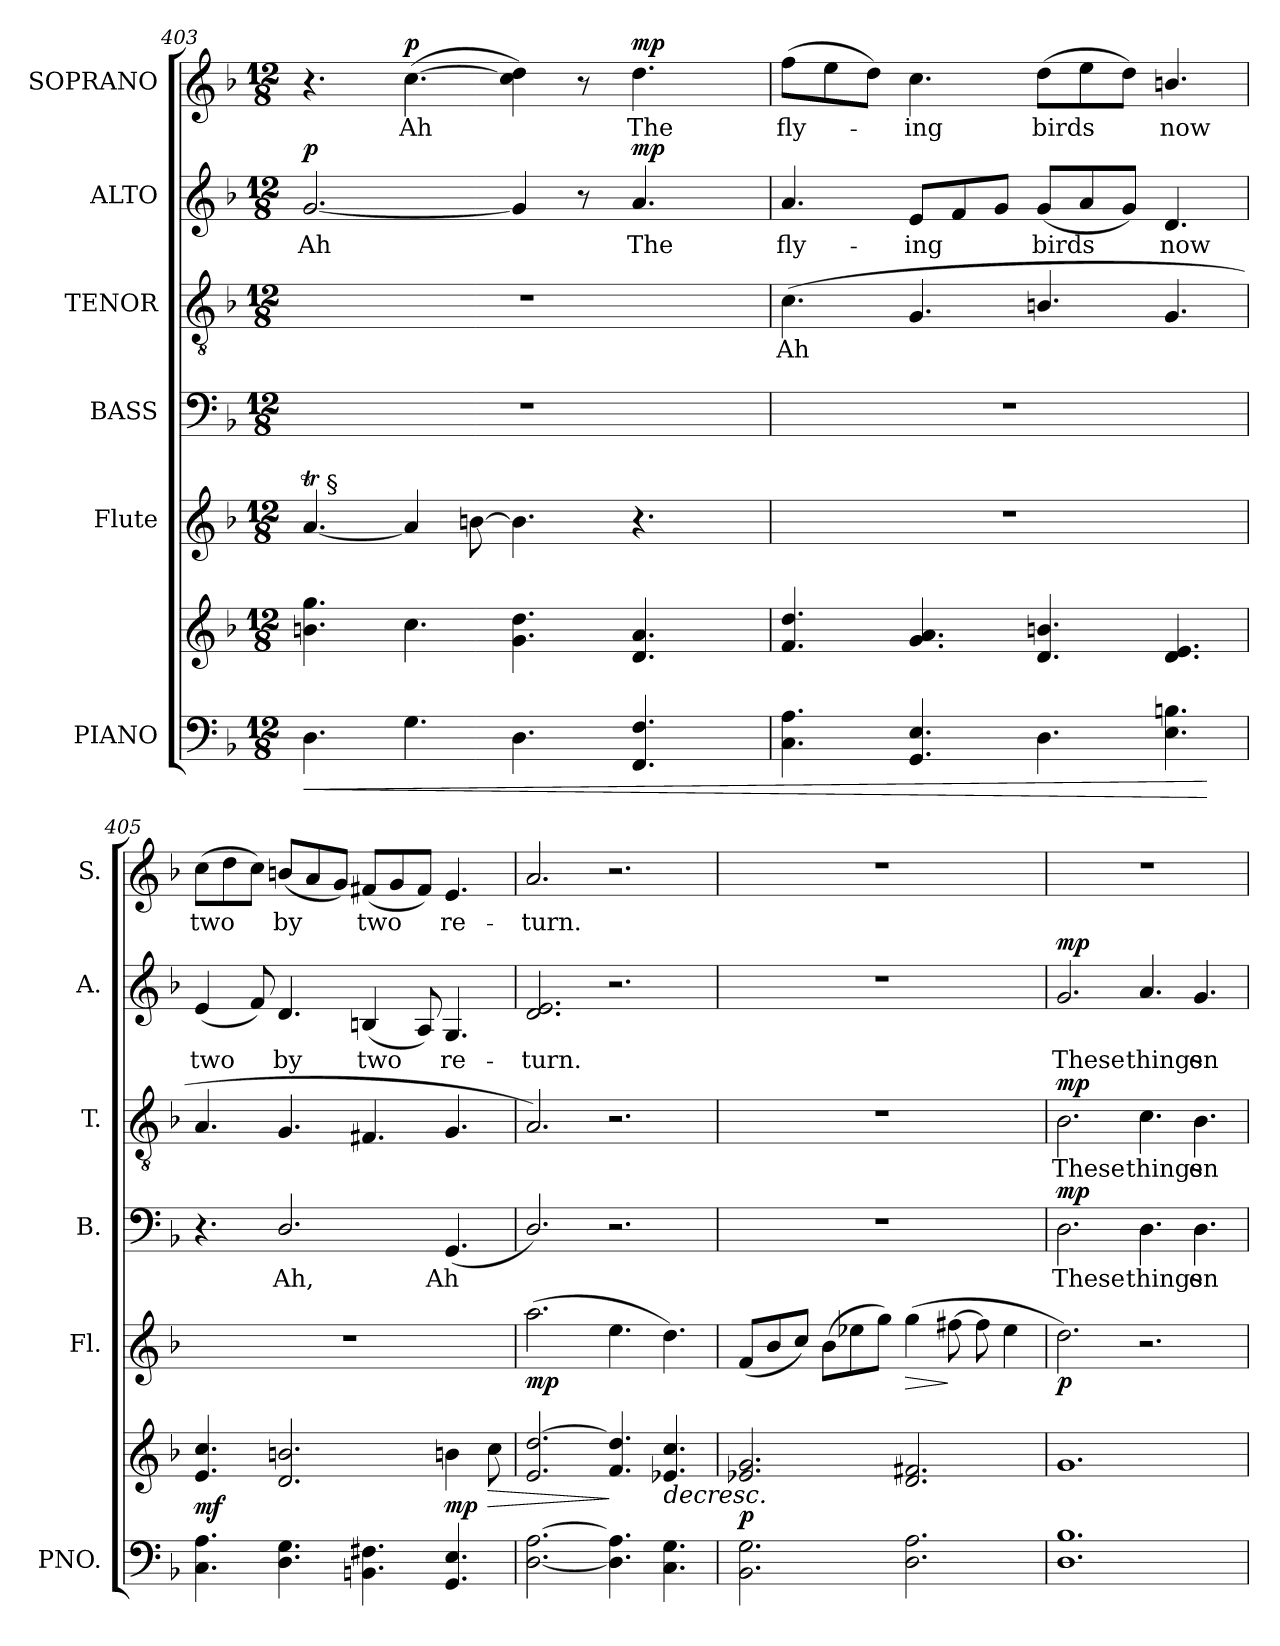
**kern	**kern	**dynam	**kern	**dynam	**kern	**text	**dynam	**kern	**text	**dynam	**kern	**text	**dynam	**kern	**text	**dynam
*part6	*part6	*part6	*part5	*part5	*part4	*part4	*part4	*part3	*part3	*part3	*part2	*part2	*part2	*part1	*part1	*part1
*staff7	*staff6	*staff6/7	*staff5	*staff5	*staff4	*staff4	*staff4	*staff3	*staff3	*staff3	*staff2	*staff2	*staff2	*staff1	*staff1	*staff1
*I"PIANO	*	*	*I"Flute	*	*I"BASS	*	*	*I"TENOR	*	*	*I"ALTO	*	*	*I"SOPRANO	*	*
*I'PNO.	*	*	*I'Fl.	*	*I'B.	*	*	*I'T.	*	*	*I'A.	*	*	*I'S.	*	*
*clefF4	*clefG2	*	*clefG2	*	*clefF4	*	*	*clefGv2	*	*	*clefG2	*	*	*clefG2	*	*
*	*	*	*	*	*	*	*	*ITrd7c12	*	*	*	*	*	*	*	*
*k[b-]	*k[b-]	*	*k[b-]	*	*k[b-]	*	*	*k[b-]	*	*	*k[b-]	*	*	*k[b-]	*	*
*F:	*F:	*	*F:	*	*F:	*	*	*F:	*	*	*F:	*	*	*F:	*	*
*M12/8	*M12/8	*	*M12/8	*	*M12/8	*	*	*M12/8	*	*	*M12/8	*	*	*M12/8	*	*
=403	=403	=403	=403	=403	=403	=403	=403	=403	=403	=403	=403	=403	=403	=403	=403	=403
!	!	!LO:HP:b=2	!	!	!LO:N:vis=1	!	!	!LO:N:vis=1	!	!	!	!	!	!	!	!
!	!	!	!	!	!	!	!	!	!	!	!	!LO:LY:b:color=#000000	!	!	!	!
*	*	*	*^	*	*	*	*	*	*	*	*	*	*	*	*	*
4.Di\	4.bni\ 4.ggi	<	[<4.ati/	32ryy	.	1.r	.	.	1.r	.	.	[<2.gi/	Ah	p	4.r	.	.
.	.	.	.	256ryy	.	.	.	.	.	.	.	.	.	.	.	.	.
!	!	!	!	!LO:TX:a:t=§	!	!	!	!	!	!	!	!	!	!	!	!	!
.	.	.	.	1ryy	.	.	.	.	.	.	.	.	.	.	.	.	.
!	!	!	!	!	!	!	!	!	!	!	!	!	!	!	!	!LO:LY:b:color=#000000	!
4.Gi\	4.cci\	.	4ai/]	.	.	.	.	.	.	.	.	.	.	.	([>4.cci\	Ah	p
.	.	.	[>8bni\	.	.	.	.	.	.	.	.	.	.	.	.	.	.
4.Di\	4.gi\ 4.ddi	.	4.bi\]	.	.	.	.	.	.	.	.	4gi/]	.	.	4cci\] 4ddi)	.	.
.	.	.	.	.	.	.	.	.	.	.	.	8r	.	.	8r	.	.
.	.	.	.	4ryy	.	.	.	.	.	.	.	.	.	.	.	.	.
!	!	!	!	!	!	!	!	!	!	!	!	!	!LO:LY:b:color=#000000	!	!	!	!
!	!	!	!	!	!	!	!	!	!	!	!	!	!	!	!	!LO:LY:b:color=#000000	!
4.FFi/ 4.Fi	4.di/ 4.ai	.	4.r	.	.	.	.	.	.	.	.	4.ai/	The	mp	4.ddi\	The	mp
.	.	.	.	8ryy	.	.	.	.	.	.	.	.	.	.	.	.	.
.	.	.	.	16ryy	.	.	.	.	.	.	.	.	.	.	.	.	.
.	.	.	.	64..ryy	.	.	.	.	.	.	.	.	.	.	.	.	.
!!LO:PB:g=z
=404	=404	=404	=404	=404	=404	=404	=404	=404	=404	=404	=404	=404	=404	=404	=404	=404	=404
!	!	!	!LO:N:vis=1	!	!	!LO:N:vis=1	!	!	!	!	!	!	!	!	!	!	!
*	*	*	*v	*v	*	*	*	*	*	*	*	*	*	*	*	*	*
*	*	*	*^	*	*	*	*	*	*	*	*	*	*	*	*	*
!	!	!	!	!	!	!	!	!	!	!LO:LY:b:color=#000000	!	!	!	!	!	!	!
*	*	*	*v	*v	*	*	*	*	*	*	*	*	*	*	*	*	*
*	*	*	*^	*	*	*	*	*	*	*	*	*	*	*	*	*
!	!	!	!	!	!	!	!	!	!	!	!	!	!LO:LY:b:color=#000000	!	!	!	!
*	*	*	*v	*v	*	*	*	*	*	*	*	*	*	*	*	*	*
*	*	*	*^	*	*	*	*	*	*	*	*	*	*	*	*	*
!	!	!	!	!	!	!	!	!	!	!	!	!	!	!	!	!LO:LY:b:color=#000000	!
*	*	*	*v	*v	*	*	*	*	*	*	*	*	*	*	*	*	*
4.Ci\ 4.Ai	4.fi/ 4.ddi	.	1.r	.	1.r	.	.	(4.Ci\	Ah	.	4.ai/	fly-	.	(8ffi\L	fly-	.
.	.	.	.	.	.	.	.	.	.	.	.	.	.	8eei\	.	.
.	.	.	.	.	.	.	.	.	.	.	.	.	.	8ddi\J)	.	.
!	!	!	!	!	!	!	!	!	!	!	!	!LO:LY:b:color=#000000	!	!	!	!
!	!	!	!	!	!	!	!	!	!	!	!	!	!	!	!LO:LY:b:color=#000000	!
4.GGi/ 4.Ei	4.gi/ 4.ai	.	.	.	.	.	.	4.GGi/	.	.	8ei/L	-ing	.	4.cci\	-ing	.
.	.	.	.	.	.	.	.	.	.	.	8fi/	.	.	.	.	.
.	.	.	.	.	.	.	.	.	.	.	8gi/J	.	.	.	.	.
!	!	!	!	!	!	!	!	!	!	!	!	!LO:LY:b:color=#000000	!	!	!	!
!	!	!	!	!	!	!	!	!	!	!	!	!	!	!	!LO:LY:b:color=#000000	!
4.Di\	4.di/ 4.bni	.	.	.	.	.	.	4.BBni/	.	.	(8gi/L	birds	.	(8ddi\L	birds	.
.	.	.	.	.	.	.	.	.	.	.	8ai/	.	.	8eei\	.	.
.	.	.	.	.	.	.	.	.	.	.	8gi/J)	.	.	8ddi\J)	.	.
!	!	!	!	!	!	!	!	!	!	!	!	!LO:LY:b:color=#000000	!	!	!	!
!	!	!	!	!	!	!	!	!	!	!	!	!	!	!	!LO:LY:b:color=#000000	!
4.Ei\ 4.Bni	4.di/ 4.ei	.	.	.	.	.	.	4.GGi/	.	.	4.di/	now	.	4.bni/	now	.
.	.	[	.	.	.	.	.	.	.	.	.	.	.	.	.	.
=405	=405	=405	=405	=405	=405	=405	=405	=405	=405	=405	=405	=405	=405	=405	=405	=405
!	!	!	!LO:N:vis=1	!	!	!	!	!	!	!	!	!	!	!	!	!
!	!	!	!	!	!	!	!	!	!	!	!	!LO:LY:b:color=#000000	!	!	!	!
!	!	!	!	!	!	!	!	!	!	!	!	!	!	!	!LO:LY:b:color=#000000	!
4.Ci\ 4.Ai	4.ei/ 4.cci	mf	1.r	.	4.r	.	.	4.AAi/	.	.	(4ei/	two	.	(8cci\L	two	.
.	.	.	.	.	.	.	.	.	.	.	.	.	.	8ddi\	.	.
.	.	.	.	.	.	.	.	.	.	.	8fi/)	.	.	8cci\J)	.	.
!	!	!	!	!	!	!LO:LY:b:color=#000000	!	!	!	!	!	!	!	!	!	!
!	!	!	!	!	!	!	!	!	!	!	!	!LO:LY:b:color=#000000	!	!	!	!
!	!	!	!	!	!	!	!	!	!	!	!	!	!	!	!LO:LY:b:color=#000000	!
4.Di\ 4.Gi	2.di/ 2.bni	]	.	.	2.Di/	Ah,	.	4.GGi/	.	.	4.di/	by	.	(8bni/L	by	.
.	.	.	.	.	.	.	.	.	.	.	.	.	.	8ai/	.	.
.	.	.	.	.	.	.	.	.	.	.	.	.	.	8gi/J)	.	.
!	!	!	!	!	!	!	!	!	!	!	!	!LO:LY:b:color=#000000	!	!	!	!
!	!	!	!	!	!	!	!	!	!	!	!	!	!	!	!LO:LY:b:color=#000000	!
4.BBni\ 4.F#Xi	.	.	.	.	.	.	.	4.FF#Xi/	.	.	(4Bni/	two	.	(8f#Xi/L	two	.
.	.	.	.	.	.	.	.	.	.	.	.	.	.	8gi/	.	.
.	.	.	.	.	.	.	.	.	.	.	8Ai/)	.	.	8f#i/J)	.	.
!	!	!	!	!	!	!LO:LY:b:color=#000000	!	!	!	!	!	!	!	!	!	!
!	!	!	!	!	!	!	!	!	!	!	!	!LO:LY:b:color=#000000	!	!	!	!
!	!	!	!	!	!	!	!	!	!	!	!	!	!	!	!LO:LY:b:color=#000000	!
4.GGi/ 4.Ei	4bni\	mp	.	.	(4.GGi/	Ah	.	4.GGi/	.	.	4.Gi/	re-	.	4.ei/	re-	.
!	!	!LO:HP:b	!	!	!	!	!	!	!	!	!	!	!	!	!	!
.	8cci\	>	.	.	.	.	.	.	.	.	.	.	.	.	.	.
=406	=406	=406	=406	=406	=406	=406	=406	=406	=406	=406	=406	=406	=406	=406	=406	=406
!	!	!	!	!	!	!	!	!	!	!	!	!LO:LY:b:color=#000000	!	!	!	!
!	!	!	!	!	!	!	!	!	!	!	!	!	!	!	!LO:LY:b:color=#000000	!
[<2.Di\ [>2.Ai	2.ei/ [>2.ddi	.	(2.aai\	mp	2.Di/)	.	.	2.AAi/)	.	.	2.di/ 2.ei	-turn.	.	2.ai/	-turn.	.
4.Di\] 4.Ai]	4.fi/ 4.ddi]	]	4.eei\	.	2.r	.	.	2.r	.	.	2.r	.	.	2.r	.	.
!	!	!LO:HP:b	!	!	!	!	!	!	!	!	!	!	!	!	!	!
4.Ci\ 4.Gi	4.e-Xi/ 4.cci	>	4.ddi\)	.	.	.	.	.	.	.	.	.	.	.	.	.
=407	=407	=407	=407	=407	=407	=407	=407	=407	=407	=407	=407	=407	=407	=407	=407	=407
!	!	!	!	!	!LO:N:vis=1	!	!	!LO:N:vis=1	!	!	!LO:N:vis=1	!	!	!LO:N:vis=1	!	!
2.BB-i\ 2.Gi	2.e-Xi/ 2.gi	p	(8fi/L	.	1.r	.	.	1.r	.	.	1.r	.	.	1.r	.	.
.	.	.	8b-i/	.	.	.	.	.	.	.	.	.	.	.	.	.
.	.	.	8cci/J)	.	.	.	.	.	.	.	.	.	.	.	.	.
.	.	.	(8b-i\L	.	.	.	.	.	.	.	.	.	.	.	.	.
.	.	.	8ee-Xi\	.	.	.	.	.	.	.	.	.	.	.	.	.
.	.	.	8ggi\J)	.	.	.	.	.	.	.	.	.	.	.	.	.
!	!	!	!	!LO:HP:b	!	!	!	!	!	!	!	!	!	!	!	!
2.Di\ 2.Ai	2.di/ 2.f#Xi	.	(4ggi\	>	.	.	.	.	.	.	.	.	.	.	.	.
.	.	.	[>8ff#Xi\	]	.	.	.	.	.	.	.	.	.	.	.	.
.	.	.	8ff#i\]	.	.	.	.	.	.	.	.	.	.	.	.	.
.	.	.	4ee-i\	.	.	.	.	.	.	.	.	.	.	.	.	.
!!LO:LB:g=z
=408	=408	=408	=408	=408	=408	=408	=408	=408	=408	=408	=408	=408	=408	=408	=408	=408
!	!	!	!	!	!	!LO:LY:b:color=#000000	!	!	!	!	!	!	!	!	!	!
!	!	!	!	!	!	!	!	!	!LO:LY:b:color=#000000	!	!	!	!	!	!	!
!	!	!	!	!	!	!	!	!	!	!	!	!LO:LY:b:color=#000000	!	!LO:N:vis=1	!	!
1.Di 1.B-i	1.gi	.	2.ddi\)	p	2.Di\	These	mp	2.BB-i\	These	mp	2.gi/	These	mp	1.r	.	.
!	!	!	!	!	!	!LO:LY:b:color=#000000	!	!	!	!	!	!	!	!	!	!
!	!	!	!	!	!	!	!	!	!LO:LY:b:color=#000000	!	!	!	!	!	!	!
!	!	!	!	!	!	!	!	!	!	!	!	!LO:LY:b:color=#000000	!	!	!	!
.	.	.	2.r	.	4.Di\	things	.	4.Ci\	things	.	4.ai/	things	.	.	.	.
!	!	!	!	!	!	!LO:LY:b:color=#000000	!	!	!	!	!	!	!	!	!	!
!	!	!	!	!	!	!	!	!	!LO:LY:b:color=#000000	!	!	!	!	!	!	!
!	!	!	!	!	!	!	!	!	!	!	!	!LO:LY:b:color=#000000	!	!	!	!
.	.	.	.	.	4.Di\	en-	.	4.BB-i\	en-	.	4.gi/	en-	.	.	.	.
=	=	=	=	=	=	=	=	=	=	=	=	=	=	=	=	=
*-	*-	*-	*-	*-	*-	*-	*-	*-	*-	*-	*-	*-	*-	*-	*-	*-
